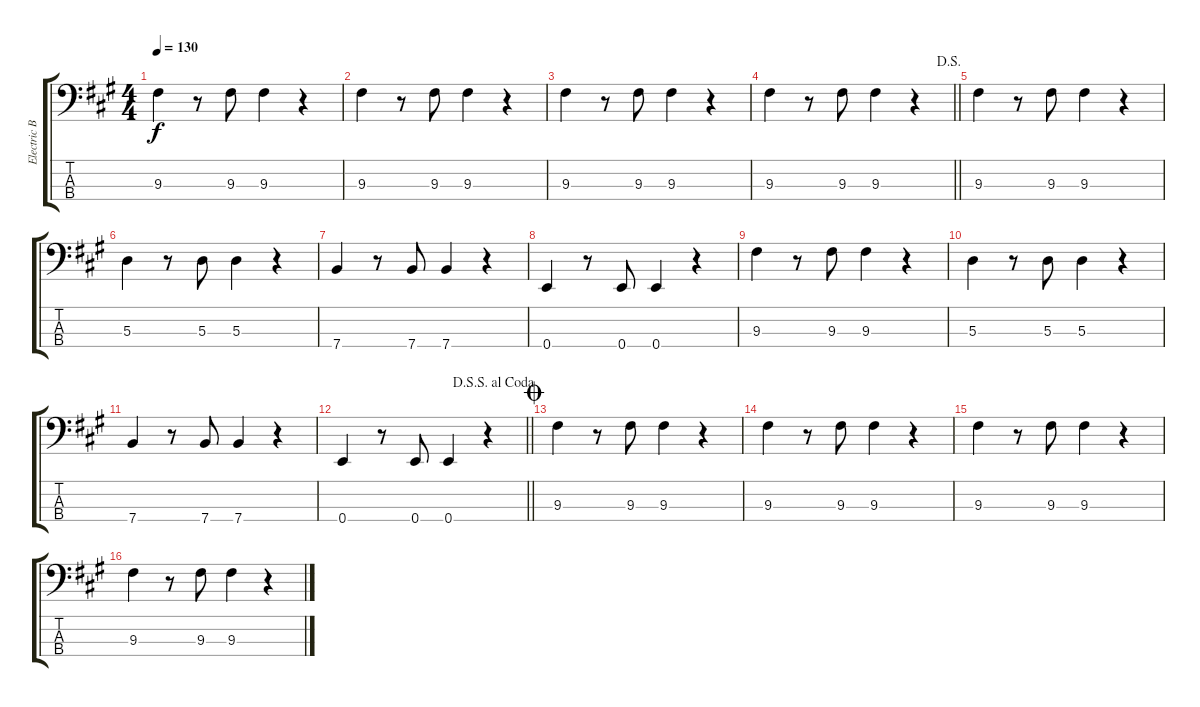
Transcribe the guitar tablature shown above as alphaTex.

\track ("Electric Bass" "Electric B") {instrument electricbasspick}
\staff {score tabs}
\tuning (G2 D2 A1 E1) {hide}
\ts (4 4)
\tempo 130
\clef f4
\ks a
9.3.4{dy f} r.8 9.3.8 9.3.4 r.4 |
9.3.4 r.8 9.3.8 9.3.4 r.4 |
9.3.4 r.8 9.3.8 9.3.4 r.4 |
\jump dalsegno
\barLineRight lightlight
9.3.4 r.8 9.3.8 9.3.4 r.4 |
9.3.4 r.8 9.3.8 9.3.4 r.4 |
5.3.4 r.8 5.3.8 5.3.4 r.4 |
7.4.4 r.8 7.4.8 7.4.4 r.4 |
0.4.4 r.8 0.4.8 0.4.4 r.4 |
9.3.4 r.8 9.3.8 9.3.4 r.4 |
5.3.4 r.8 5.3.8 5.3.4 r.4 |
7.4.4 r.8 7.4.8 7.4.4 r.4 |
\jump dalsegnosegnoalcoda
\barLineRight lightlight
0.4.4 r.8 0.4.8 0.4.4 r.4 |
\jump coda
9.3.4 r.8 9.3.8 9.3.4 r.4 |
9.3.4 r.8 9.3.8 9.3.4 r.4 |
9.3.4 r.8 9.3.8 9.3.4 r.4 |
9.3.4 r.8 9.3.8 9.3.4 r.4
